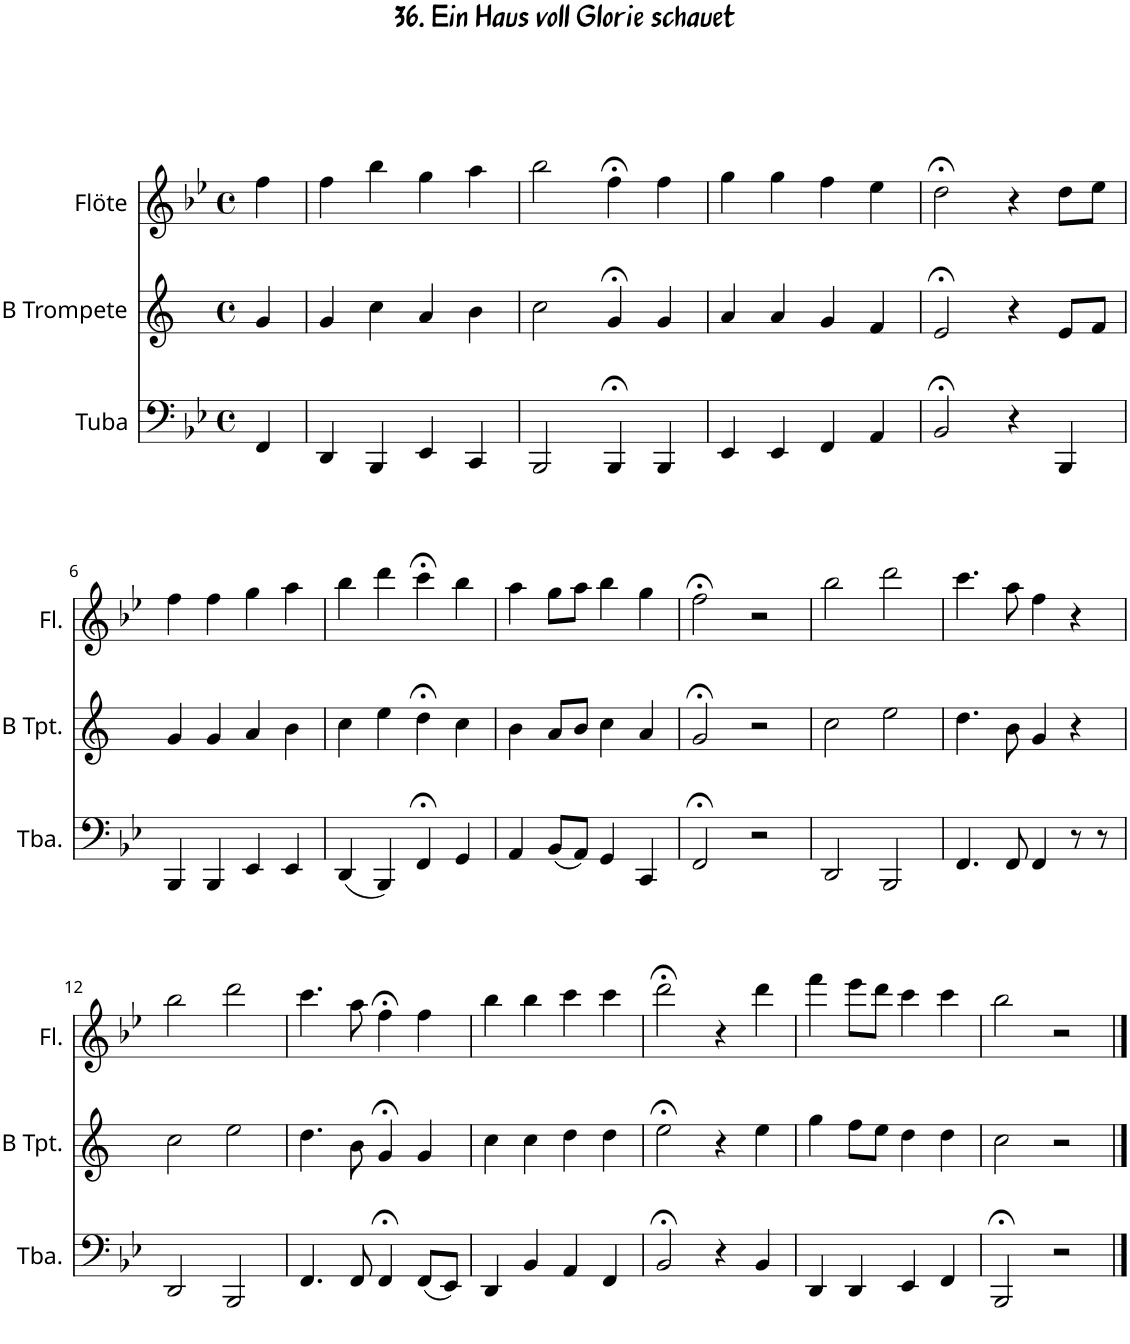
**kern	**kern	**kern
*part3	*part2	*part1
*staff3	*staff2	*staff1
*I"Tuba	*I"B Trompete	*I"Flöte
*I'Tba.	*I'B Tpt.	*I'Fl.
*clefF4	*clefG2	*clefG2
*	*Trd1c2	*
*k[b-e-]	*k[]	*k[b-e-]
*M4/4	*M4/4	*M4/4
*met(c)	*met(c)	*met(c)
=1	=1	=1
4FF/	4g/	4ff\
=2	=2	=2
4DD/	4g/	4ff\
4BBB-/	4cc\	4bb-\
4EE-/	4a/	4gg\
4CC/	4b\	4aa\
=3	=3	=3
2BBB-/	2cc\	2bb-\
4BBB-;</	4g;</	4ff;<\
4BBB-/	4g/	4ff\
=4	=4	=4
4EE-/	4a/	4gg\
4EE-/	4a/	4gg\
4FF/	4g/	4ff\
4AA/	4f/	4ee-\
=5	=5	=5
2BB-;</	2e;</	2dd;<\
4r	4r	4r
4BBB-/	8e/L	8dd\L
.	8f/J	8ee-\J
!!LO:LB:g=z
=6	=6	=6
4BBB-/	4g/	4ff\
4BBB-/	4g/	4ff\
4EE-/	4a/	4gg\
4EE-/	4b\	4aa\
=7	=7	=7
(4DD/	4cc\	4bb-\
4BBB-/)	4ee\	4ddd\
4FF;</	4dd;<\	4ccc;<\
4GG/	4cc\	4bb-\
=8	=8	=8
4AA/	4b\	4aa\
(8BB-/L	8a/L	8gg\L
8AA/J)	8b/J	8aa\J
4GG/	4cc\	4bb-\
4CC/	4a/	4gg\
=9	=9	=9
2FF;</	2g;</	2ff;<\
2r	2r	2r
=10	=10	=10
2DD/	2cc\	2bb-\
2BBB-/	2ee\	2ddd\
=11	=11	=11
4.FF/	4.dd\	4.ccc\
8FF/	8b\	8aa\
4FF/	4g/	4ff\
8r	4r	4r
8r	.	.
!!LO:LB:g=z
=12	=12	=12
2DD/	2cc\	2bb-\
2BBB-/	2ee\	2ddd\
=13	=13	=13
4.FF/	4.dd\	4.ccc\
8FF/	8b\	8aa\
4FF;</	4g;</	4ff;<\
(8FF/L	4g/	4ff\
8EE-/J)	.	.
=14	=14	=14
4DD/	4cc\	4bb-\
4BB-/	4cc\	4bb-\
4AA/	4dd\	4ccc\
4FF/	4dd\	4ccc\
=15	=15	=15
2BB-;</	2ee;<\	2ddd;<\
4r	4r	4r
4BB-/	4ee\	4ddd\
=16	=16	=16
4DD/	4gg\	4fff\
4DD/	8ff\L	8eee-\L
.	8ee\J	8ddd\J
4EE-/	4dd\	4ccc\
4FF/	4dd\	4ccc\
=17	=17	=17
2BBB-;</	2cc\	2bb-\
2r	2r	2r
==	==	==
*-	*-	*-
